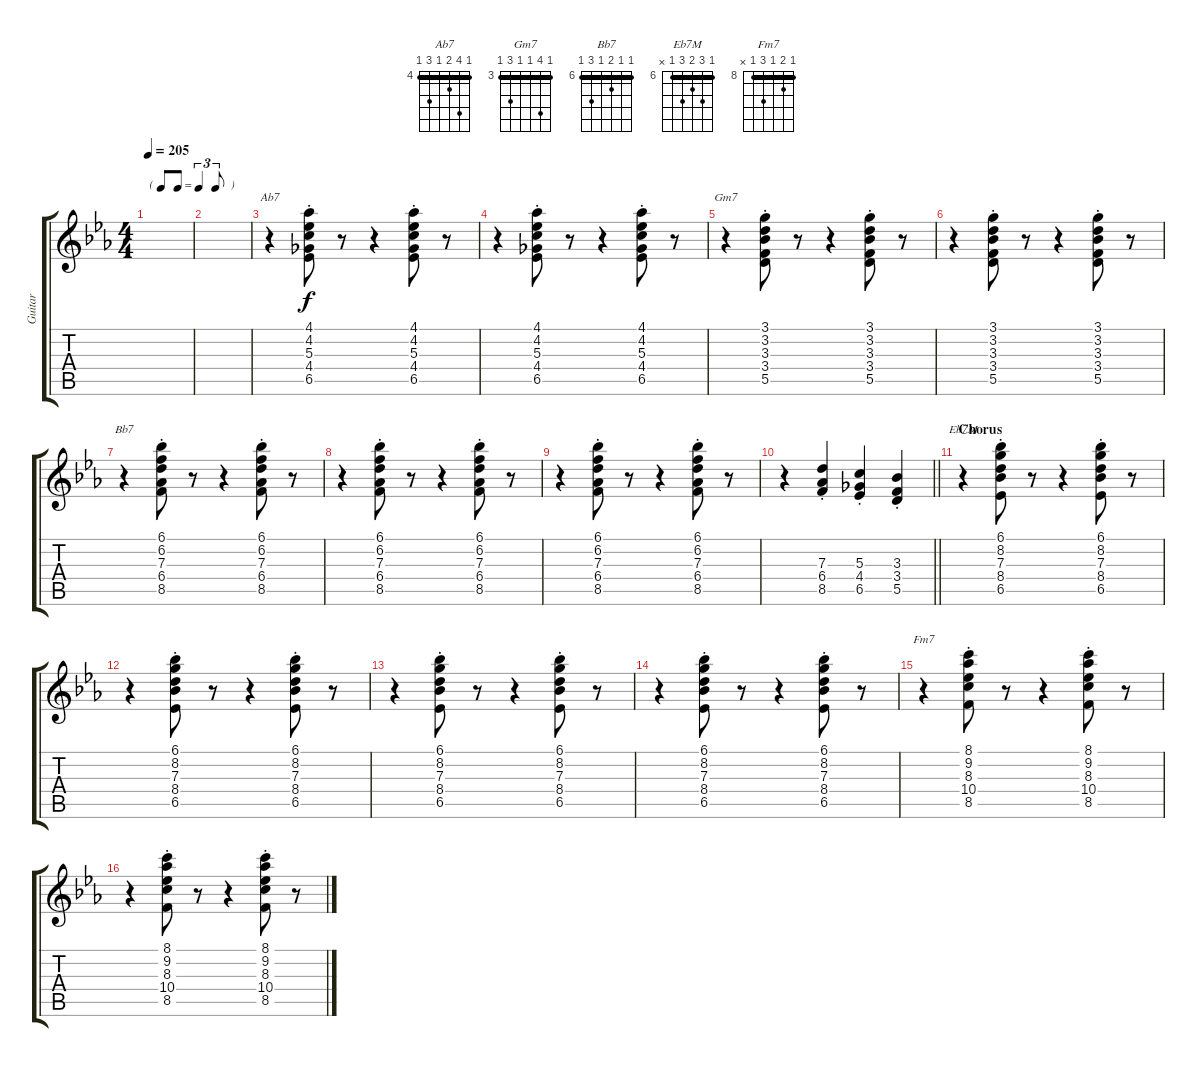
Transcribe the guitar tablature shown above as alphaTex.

\track ("Guitar" "Guitar") {instrument electricguitarclean}
\staff {score tabs}
\tuning (E4 B3 G3 D3 A2 E2) {hide}
\chord ("Ab7" 4 7 5 4 6 4) {firstfret 4 barre 4}
\chord ("Gm7" 3 6 3 3 5 3) {firstfret 3 barre 3}
\chord ("Bb7" 6 6 7 6 8 6) {firstfret 6 barre 6}
\chord ("Eb7M" 6 8 7 8 6 x) {firstfret 6 barre 6}
\chord ("Fm7" 8 9 8 10 8 x) {firstfret 8 barre 8}
\ts (4 4)
\tf triplet8th
\tempo 205
\clef g2
\ks eb
|
|
r.4{ch "Ab7"} (4.1{st} 4.2{st} 5.3{st} 4.4{st} 6.5{st}).8 r.8 r.4 (4.1{st} 4.2{st} 5.3{st} 4.4{st} 6.5{st}).8 r.8 |
r.4 (4.1{st} 4.2{st} 5.3{st} 4.4{st} 6.5{st}).8 r.8 r.4 (4.1{st} 4.2{st} 5.3{st} 4.4{st} 6.5{st}).8 r.8 |
r.4{ch "Gm7"} (3.1{st} 3.2{st} 3.3{st} 3.4{st} 5.5{st}).8 r.8 r.4 (3.1{st} 3.2{st} 3.3{st} 3.4{st} 5.5{st}).8 r.8 |
r.4 (3.1{st} 3.2{st} 3.3{st} 3.4{st} 5.5{st}).8 r.8 r.4 (3.1{st} 3.2{st} 3.3{st} 3.4{st} 5.5{st}).8 r.8 |
r.4{ch "Bb7"} (6.1{st} 6.2{st} 7.3{st} 6.4{st} 8.5{st}).8 r.8 r.4 (6.1{st} 6.2{st} 7.3{st} 6.4{st} 8.5{st}).8 r.8 |
r.4 (6.1{st} 6.2{st} 7.3{st} 6.4{st} 8.5{st}).8 r.8 r.4 (6.1{st} 6.2{st} 7.3{st} 6.4{st} 8.5{st}).8 r.8 |
r.4 (6.1{st} 6.2{st} 7.3{st} 6.4{st} 8.5{st}).8 r.8 r.4 (6.1{st} 6.2{st} 7.3{st} 6.4{st} 8.5{st}).8 r.8 |
\barLineRight lightlight
r.4 (7.3{st} 6.4{st} 8.5{st}).4 (5.3{st} 4.4{st} 6.5{st}).4 (3.3{st} 3.4{st} 5.5{st}).4 |
\section ("" "Chorus")
r.4{ch "Eb7M"} (6.1{st} 8.2{st} 7.3{st} 8.4{st} 6.5{st}).8 r.8 r.4 (6.1{st} 8.2{st} 7.3{st} 8.4{st} 6.5{st}).8 r.8 |
r.4 (6.1{st} 8.2{st} 7.3{st} 8.4{st} 6.5{st}).8 r.8 r.4 (6.1{st} 8.2{st} 7.3{st} 8.4{st} 6.5{st}).8 r.8 |
r.4 (6.1{st} 8.2{st} 7.3{st} 8.4{st} 6.5{st}).8 r.8 r.4 (6.1{st} 8.2{st} 7.3{st} 8.4{st} 6.5{st}).8 r.8 |
r.4 (6.1{st} 8.2{st} 7.3{st} 8.4{st} 6.5{st}).8 r.8 r.4 (6.1{st} 8.2{st} 7.3{st} 8.4{st} 6.5{st}).8 r.8 |
r.4{ch "Fm7"} (8.1{st} 9.2{st} 8.3{st} 10.4{st} 8.5{st}).8 r.8 r.4 (8.1{st} 9.2{st} 8.3{st} 10.4{st} 8.5{st}).8 r.8 |
r.4 (8.1{st} 9.2{st} 8.3{st} 10.4{st} 8.5{st}).8 r.8 r.4 (8.1{st} 9.2{st} 8.3{st} 10.4{st} 8.5{st}).8 r.8
